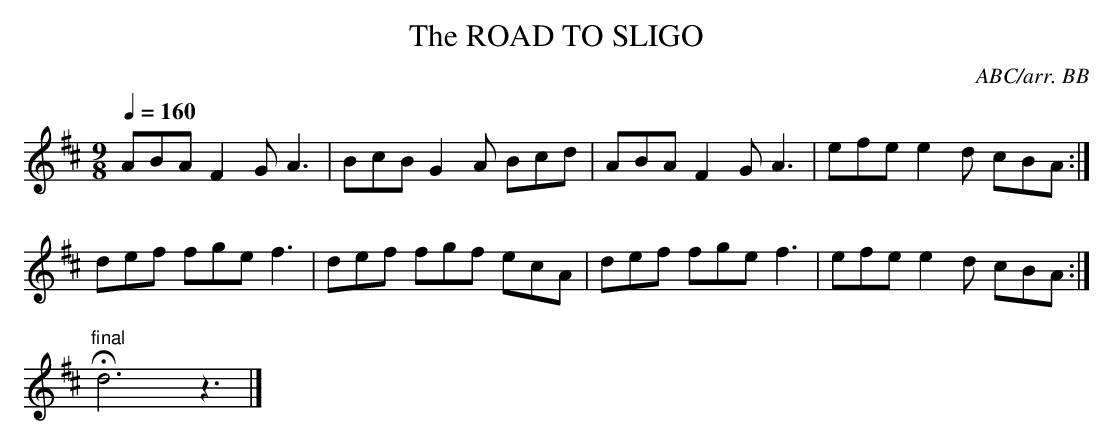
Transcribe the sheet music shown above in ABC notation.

X:1
T:ROAD TO SLIGO, The
C:ABC/arr. BB
L:1/8
M:9/8
Q:1/4=160
K:D
ABA F2G A3|BcB G2A Bcd|ABA F2G A3|efe e2d cBA:|
def fge f3|def fgf ecA|def fge f3|efe e2d cBA:|
"final"Hd6z3|]
